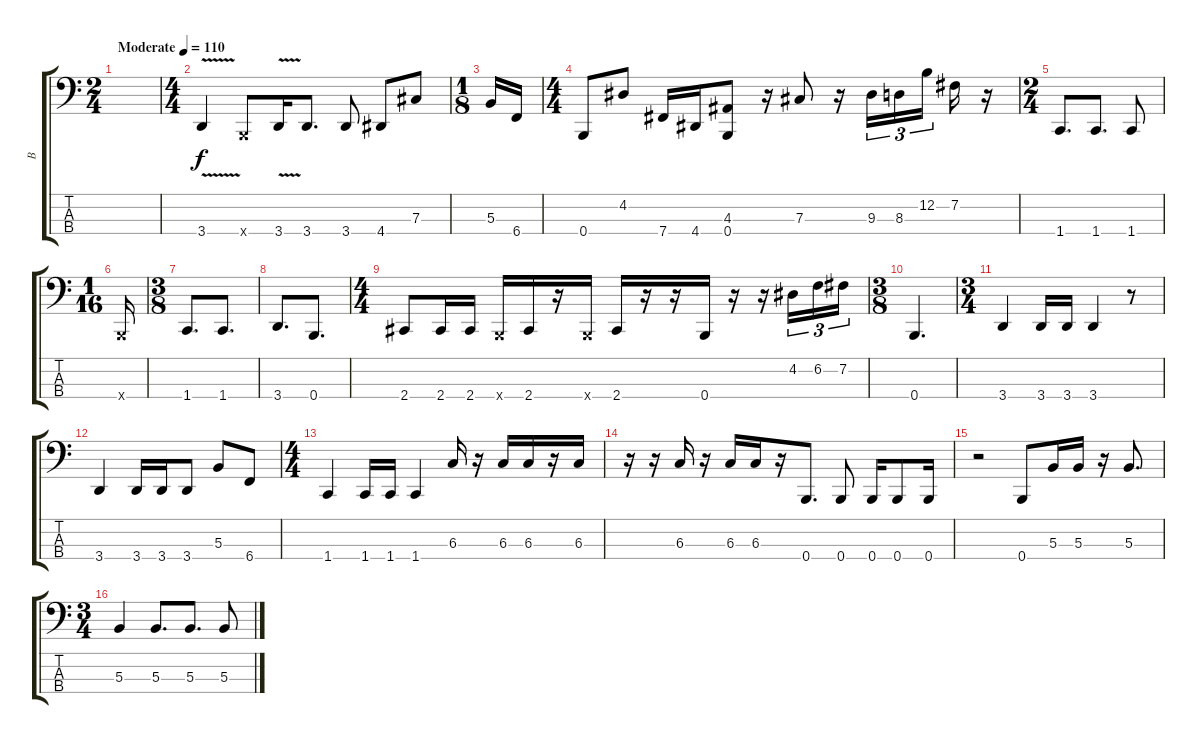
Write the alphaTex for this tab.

\track ("B" "B") {instrument slapbass1}
\staff {score tabs}
\tuning (E2 B1 Gb1 B0) {hide}
\ts (2 4)
\tempo (110 "Moderate")
\clef f4
\ks c
|
\ts (4 4)
3.4{v}.4 0.4{x}.8 3.4{v}.16 3.4.8{d} 3.4.8 4.4.8 7.3.8 |
\ts (1 8)
5.3.16 6.4.16 |
\ts (4 4)
0.4.8 4.2.8 7.4.16 4.4.16 (4.3 0.4).8 r.16 7.3.8 r.16 9.3.16{tu (3 2)} 8.3.16{tu (3 2)} 12.2.16{tu (3 2) beam splitsecondary} 7.2.16 r.16 |
\ts (2 4)
1.4.8{d} 1.4.8{d} 1.4.8 |
\ts (1 16)
0.4{x}.16 |
\ts (3 8)
1.4.8{d} 1.4.8{d} |
3.4.8{d} 0.4.8{d} |
\ts (4 4)
2.4.8 2.4.16 2.4.16 0.4{x}.16 2.4.16 r.16 0.4{x}.16 2.4.16 r.16 r.16 0.4.16 r.16 r.16 4.2.16{tu (3 2)} 6.2.16{tu (3 2)} 7.2.16{tu (3 2)} |
\ts (3 8)
0.4.4{d} |
\ts (3 4)
3.4.4 3.4.16 3.4.16 3.4.4 r.8 |
3.4.4 3.4.16 3.4.16 3.4.8 5.3.8 6.4.8 |
\ts (4 4)
1.4.4 1.4.16 1.4.16 1.4.4 6.3.16 r.16 6.3.16 6.3.16 r.16 6.3.16 |
r.16 r.16 6.3.16 r.16 6.3.16 6.3.16 r.16 0.4.8{d} 0.4.8 0.4.16 0.4.8 0.4.16 |
r.2 0.4.8 5.3.16 5.3.16 r.16 5.3.8{d} |
\ts (3 4)
5.3.4 5.3.8{d} 5.3.8{d} 5.3.8
